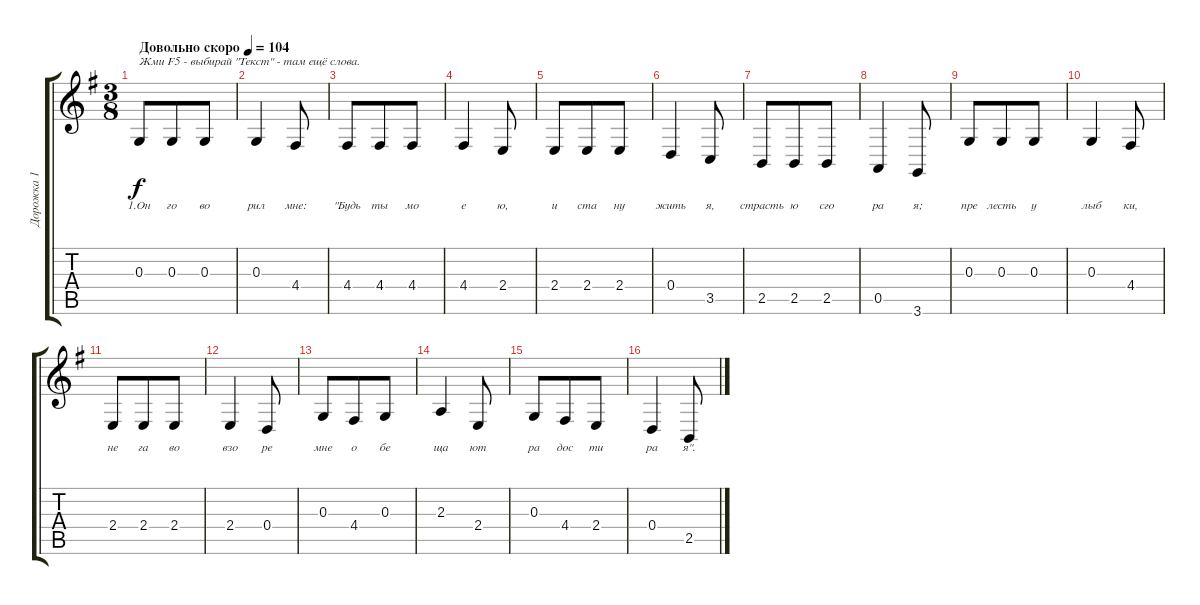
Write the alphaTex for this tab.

\track ("Дорожка 1" "Дорожка 1") {instrument oboe}
\staff {score tabs}
\tuning (E4 B3 G3 D3 A2 E2) {hide}
\ts (3 8)
\tempo (104 "Довольно скоро")
\clef g2
\ks g
0.3.8{txt "Жми F5 - выбирай \"Текст\" - там ещё слова." lyrics (0 "1.Он") lyrics (1 "") lyrics (2 "") lyrics (3 "") lyrics (4 "") dy f instrument oboe} 0.3.8{lyrics (0 "го") lyrics (1 "") lyrics (2 "") lyrics (3 "") lyrics (4 "")} 0.3.8{lyrics (0 "во") lyrics (1 "") lyrics (2 "") lyrics (3 "") lyrics (4 "")} |
0.3.4{lyrics (0 "рил") lyrics (1 "") lyrics (2 "") lyrics (3 "") lyrics (4 "")} 4.4.8{lyrics (0 "мне:") lyrics (1 "") lyrics (2 "") lyrics (3 "") lyrics (4 "")} |
4.4.8{lyrics (0 "\"Будь") lyrics (1 "") lyrics (2 "") lyrics (3 "") lyrics (4 "")} 4.4.8{lyrics (0 "ты") lyrics (1 "") lyrics (2 "") lyrics (3 "") lyrics (4 "")} 4.4.8{lyrics (0 "мо") lyrics (1 "") lyrics (2 "") lyrics (3 "") lyrics (4 "")} |
4.4.4{lyrics (0 "е") lyrics (1 "") lyrics (2 "") lyrics (3 "") lyrics (4 "")} 2.4.8{lyrics (0 "ю,") lyrics (1 "") lyrics (2 "") lyrics (3 "") lyrics (4 "")} |
2.4.8{lyrics (0 "и") lyrics (1 "") lyrics (2 "") lyrics (3 "") lyrics (4 "")} 2.4.8{lyrics (0 "ста") lyrics (1 "") lyrics (2 "") lyrics (3 "") lyrics (4 "")} 2.4.8{lyrics (0 "ну") lyrics (1 "") lyrics (2 "") lyrics (3 "") lyrics (4 "")} |
0.4.4{lyrics (0 "жить") lyrics (1 "") lyrics (2 "") lyrics (3 "") lyrics (4 "")} 3.5.8{lyrics (0 "я,") lyrics (1 "") lyrics (2 "") lyrics (3 "") lyrics (4 "")} |
2.5.8{lyrics (0 "страсть") lyrics (1 "") lyrics (2 "") lyrics (3 "") lyrics (4 "")} 2.5.8{lyrics (0 "ю") lyrics (1 "") lyrics (2 "") lyrics (3 "") lyrics (4 "")} 2.5.8{lyrics (0 "сго") lyrics (1 "") lyrics (2 "") lyrics (3 "") lyrics (4 "")} |
0.5.4{lyrics (0 "ра") lyrics (1 "") lyrics (2 "") lyrics (3 "") lyrics (4 "")} 3.6.8{lyrics (0 "я;") lyrics (1 "") lyrics (2 "") lyrics (3 "") lyrics (4 "")} |
0.3.8{lyrics (0 "пре") lyrics (1 "") lyrics (2 "") lyrics (3 "") lyrics (4 "")} 0.3.8{lyrics (0 "лесть") lyrics (1 "") lyrics (2 "") lyrics (3 "") lyrics (4 "")} 0.3.8{lyrics (0 "у") lyrics (1 "") lyrics (2 "") lyrics (3 "") lyrics (4 "")} |
0.3.4{lyrics (0 "лыб") lyrics (1 "") lyrics (2 "") lyrics (3 "") lyrics (4 "")} 4.4.8{lyrics (0 "ки,") lyrics (1 "") lyrics (2 "") lyrics (3 "") lyrics (4 "")} |
2.4.8{lyrics (0 "не") lyrics (1 "") lyrics (2 "") lyrics (3 "") lyrics (4 "")} 2.4.8{lyrics (0 "га") lyrics (1 "") lyrics (2 "") lyrics (3 "") lyrics (4 "")} 2.4.8{lyrics (0 "во") lyrics (1 "") lyrics (2 "") lyrics (3 "") lyrics (4 "")} |
2.4.4{lyrics (0 "взо") lyrics (1 "") lyrics (2 "") lyrics (3 "") lyrics (4 "")} 0.4.8{lyrics (0 "ре") lyrics (1 "") lyrics (2 "") lyrics (3 "") lyrics (4 "")} |
0.3.8{lyrics (0 "мне") lyrics (1 "") lyrics (2 "") lyrics (3 "") lyrics (4 "")} 4.4.8{lyrics (0 "о") lyrics (1 "") lyrics (2 "") lyrics (3 "") lyrics (4 "")} 0.3.8{lyrics (0 "бе") lyrics (1 "") lyrics (2 "") lyrics (3 "") lyrics (4 "")} |
2.3.4{lyrics (0 "ща") lyrics (1 "") lyrics (2 "") lyrics (3 "") lyrics (4 "")} 2.4.8{lyrics (0 "ют") lyrics (1 "") lyrics (2 "") lyrics (3 "") lyrics (4 "")} |
0.3.8{lyrics (0 "ра") lyrics (1 "") lyrics (2 "") lyrics (3 "") lyrics (4 "")} 4.4.8{lyrics (0 "дос") lyrics (1 "") lyrics (2 "") lyrics (3 "") lyrics (4 "")} 2.4.8{lyrics (0 "ти") lyrics (1 "") lyrics (2 "") lyrics (3 "") lyrics (4 "")} |
0.4.4{lyrics (0 "ра") lyrics (1 "") lyrics (2 "") lyrics (3 "") lyrics (4 "")} 2.5.8{lyrics (0 "я\".") lyrics (1 "") lyrics (2 "") lyrics (3 "") lyrics (4 "")}
